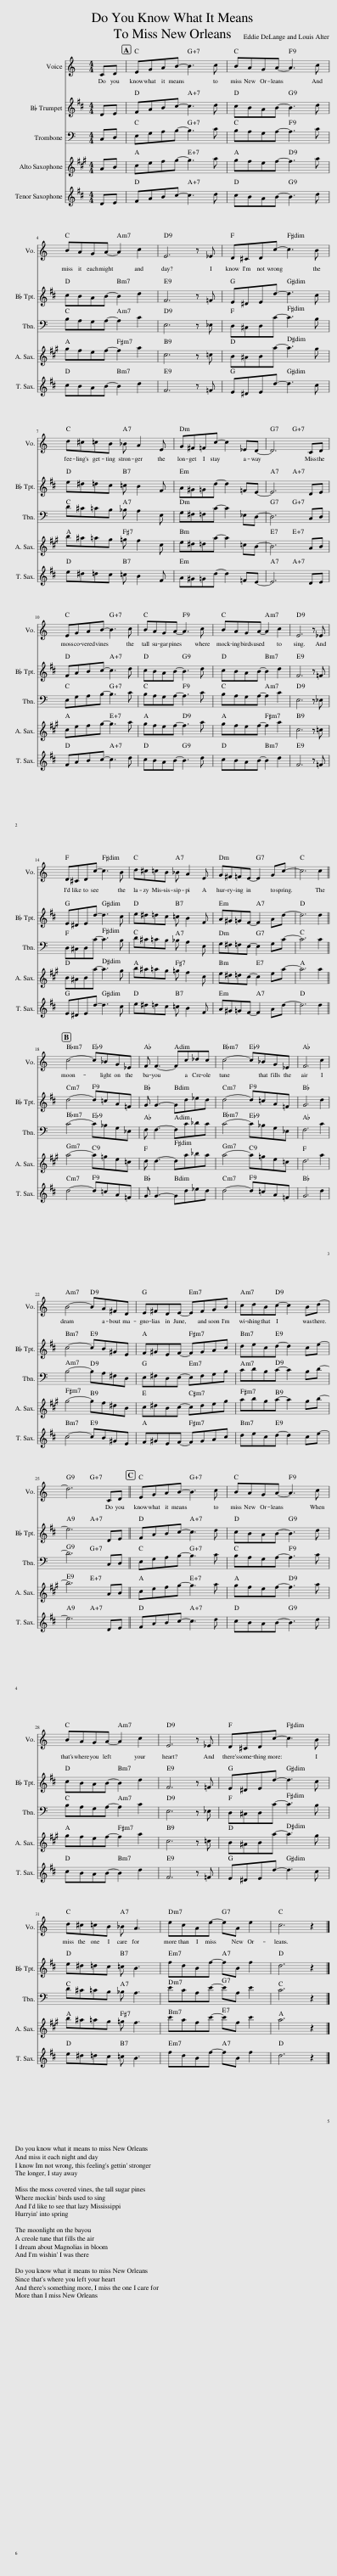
X:1
%%score 1 2 3 4 5
L:1/8
M:4/4
I:linebreak $
K:C
V:1 treble
V:2 treble transpose=-2
V:3 bass
V:4 treble transpose=-9
V:5 treble transpose=-14
V:1
 CD | EGAB- B3 c | BAGA- A3 c |$ BAGA- A2 c2 | E6 z _E | %5
 D^CDc- c3 B |$ d^c=cB _B A2 E | G^F=Fc- c2 _ED- | D6 CD |$ EGAB- B3 c | %10
 BAGA- A3 c | BAGA- A2 c2 | E6 z _E |$ D^CDc- c3 B | d^c=cB _B A2 E | %15
 G^F=FE- E2 Gc- | c6 c2 ||$ c4- c_BG_E | F F3- Fc_dc | c4- c_BG_E | %20
 F6 c2 |$ B4- BA^FD | E^FDE- EFGB | cdBc- c2 Bd- |$ d6 CD || %25
 EGAB- B3 c | BAGA- A3 c |$ BAGA- A2 c2 | E6 z _E | D^CDc- c3 B |$ %30
 d^c=cB _B A3 | ecAe- eA e2 | c6 z2 |] %33
V:2
[K:D] DE | FABc- c3 d | cBAB- B3 d |$ cBAB- B2 d2 | F6 z =F | %5
 E^DEd- d3 c |$ e^d=dc =c B2 F | A^G=Gd- d2 =FE- | E6 DE |$ FABc- c3 d | %10
 cBAB- B3 d | cBAB- B2 d2 | F6 z =F |$ E^DEd- d3 c | e^d=dc =c B2 F | %15
 A^G=GF- F2 Ad- | d6 d2 ||$ d4- d=cA=F | G G3- Gd_ed | d4- d=cA=F | %20
 G6 d2 |$ c4- cB^GE | F^GEF- FGAc | decd- d2 ce- |$ e6 DE || %25
 FABc- c3 d | cBAB- B3 d |$ cBAB- B2 d2 | F6 z =F | E^DEd- d3 c |$ %30
 e^d=dc =c B3 | fdBf- fB f2 | d6 z2 |] %33
V:3
 C,D, | E,G,A,B,- B,3 C | B,A,G,A,- A,3 C |$ B,A,G,A,- A,2 C2 | E,6 z _E, | %5
 D,^C,D,C- C3 B, |$ D^C=CB, _B, A,2 E, | G,^F,=F,C- C2 _E,D,- | D,6 C,D, |$ E,G,A,B,- B,3 C | %10
 B,A,G,A,- A,3 C | B,A,G,A,- A,2 C2 | E,6 z _E, |$ D,^C,D,C- C3 B, | D^C=CB, _B, A,2 E, | %15
 G,^F,=F,E,- E,2 G,C- | C6 C2 ||$ C4- C_B,G,_E, | F, F,3- F,C_DC | C4- C_B,G,_E, | %20
 F,6 C2 |$ B,4- B,A,^F,D, | E,^F,D,E,- E,F,G,B, | CDB,C- C2 B,D- |$ D6 C,D, || %25
 E,G,A,B,- B,3 C | B,A,G,A,- A,3 C |$ B,A,G,A,- A,2 C2 | E,6 z _E, | D,^C,D,C- C3 B, |$ %30
 D^C=CB, _B, A,3 | ECA,E- EA, E2 | C6 z2 |] %33
V:4
[K:A] AB | cefg- g3 a | gfef- f3 a |$ gfef- f2 a2 | c6 z =c | %5
 B^ABa- a3 g |$ b^a=ag =g f2 c | e^d=da- a2 =cB- | B6 AB |$ cefg- g3 a | %10
 gfef- f3 a | gfef- f2 a2 | c6 z =c |$ B^ABa- a3 g | b^a=ag =g f2 c | %15
 e^d=dc- c2 ea- | a6 a2 ||$ a4- a=ge=c | d d3- da_ba | a4- a=ge=c | %20
 d6 a2 |$ g4- gf^dB | c^dBc- cdeg | abga- a2 gb- |$ b6 AB || %25
 cefg- g3 a | gfef- f3 a |$ gfef- f2 a2 | c6 z =c | B^ABa- a3 g |$ %30
 b^a=ag =g f3 | c'afc'- c'f c'2 | a6 z2 |] %33
V:5
[K:D] DE | FABc- c3 d | cBAB- B3 d |$ cBAB- B2 d2 | F6 z =F | %5
 E^DEd- d3 c |$ e^d=dc =c B2 F | A^G=Gd- d2 =FE- | E6 DE |$ FABc- c3 d | %10
 cBAB- B3 d | cBAB- B2 d2 | F6 z =F |$ E^DEd- d3 c | e^d=dc =c B2 F | %15
 A^G=GF- F2 Ad- | d6 d2 ||$ d4- d=cA=F | G G3- Gd_ed | d4- d=cA=F | %20
 G6 d2 |$ c4- cB^GE | F^GEF- FGAc | decd- d2 ce- |$ e6 DE || %25
 FABc- c3 d | cBAB- B3 d |$ cBAB- B2 d2 | F6 z =F | E^DEd- d3 c |$ %30
 e^d=dc =c B3 | fdBf- fB f2 | d6 z2 |] %33
